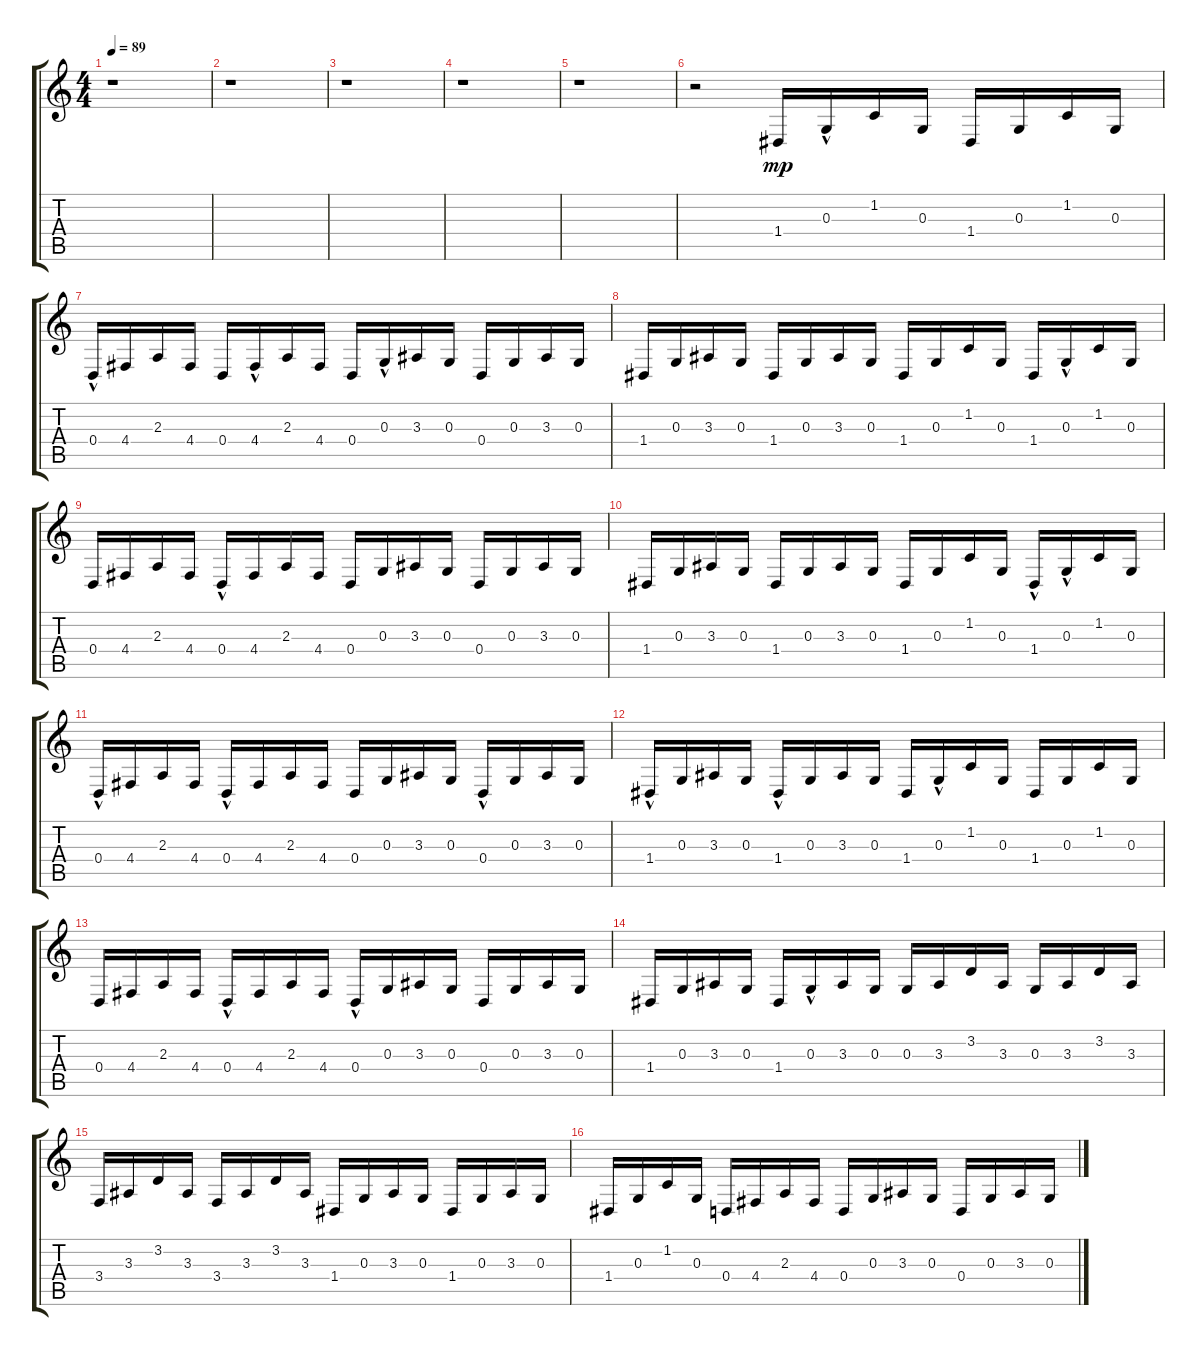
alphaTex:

\track "" {instrument fx2soundtrack}
\staff {score tabs}
\tuning (E4 B3 G3 D3 A2 E2) {hide}
\ts (4 4)
\tempo 89
\clef g2
\ks c
r.1{dy f} |
r.1 |
r.1 |
r.1 |
r.1 |
r.2 1.4.16{dy mp} 0.3{hac}.16 1.2.16 0.3.16 1.4.16 0.3.16 1.2.16 0.3.16 |
0.4{hac}.16 4.4.16 2.3.16 4.4.16 0.4.16 4.4{hac}.16 2.3.16 4.4.16 0.4.16 0.3{hac}.16 3.3.16 0.3.16 0.4.16 0.3.16 3.3.16 0.3.16 |
1.4.16 0.3.16 3.3.16 0.3.16 1.4.16 0.3.16 3.3.16 0.3.16 1.4.16 0.3.16 1.2.16 0.3.16 1.4.16 0.3{hac}.16 1.2.16 0.3.16 |
0.4.16 4.4.16 2.3.16 4.4.16 0.4{hac}.16 4.4.16 2.3.16 4.4.16 0.4.16 0.3.16 3.3.16 0.3.16 0.4.16 0.3.16 3.3.16 0.3.16 |
1.4.16 0.3.16 3.3.16 0.3.16 1.4.16 0.3.16 3.3.16 0.3.16 1.4.16 0.3.16 1.2.16 0.3.16 1.4{hac}.16 0.3{hac}.16 1.2.16 0.3.16 |
0.4{hac}.16 4.4.16 2.3.16 4.4.16 0.4{hac}.16 4.4.16 2.3.16 4.4.16 0.4.16 0.3.16 3.3.16 0.3.16 0.4{hac}.16 0.3.16 3.3.16 0.3.16 |
1.4{hac}.16 0.3.16 3.3.16 0.3.16 1.4{hac}.16 0.3.16 3.3.16 0.3.16 1.4.16 0.3{hac}.16 1.2.16 0.3.16 1.4.16 0.3.16 1.2.16 0.3.16 |
0.4.16 4.4.16 2.3.16 4.4.16 0.4{hac}.16 4.4.16 2.3.16 4.4.16 0.4{hac}.16 0.3.16 3.3.16 0.3.16 0.4.16 0.3.16 3.3.16 0.3.16 |
1.4.16 0.3.16 3.3.16 0.3.16 1.4.16 0.3{hac}.16 3.3.16 0.3.16 0.3.16 3.3.16 3.2.16 3.3.16 0.3.16 3.3.16 3.2.16 3.3.16 |
3.4.16 3.3.16 3.2.16 3.3.16 3.4.16 3.3.16 3.2.16 3.3.16 1.4.16 0.3.16 3.3.16 0.3.16 1.4.16 0.3.16 3.3.16 0.3.16 |
1.4.16 0.3.16 1.2.16 0.3.16 0.4.16 4.4.16 2.3.16 4.4.16 0.4.16 0.3.16 3.3.16 0.3.16 0.4.16 0.3.16 3.3.16 0.3.16
